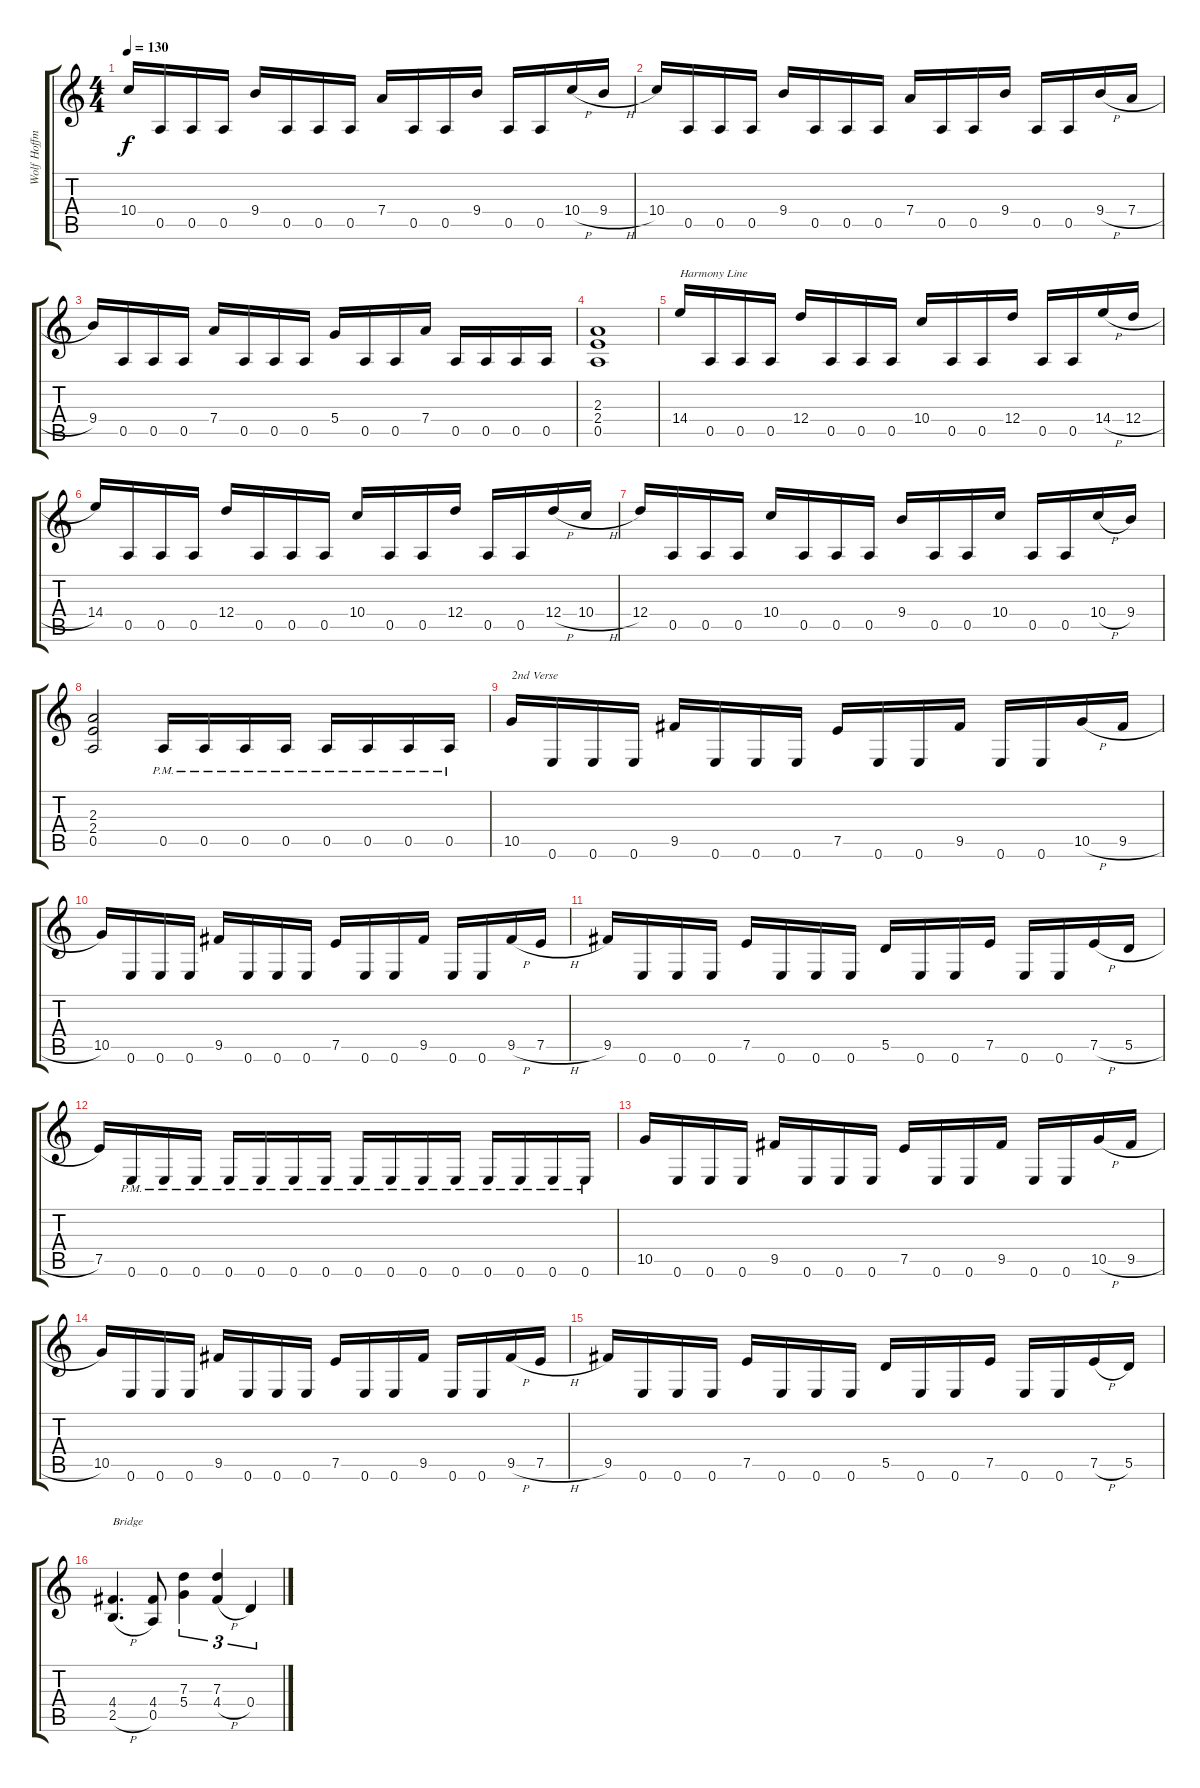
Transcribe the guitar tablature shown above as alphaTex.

\track ("Wolf Hoffmann" "Wolf Hoffm") {instrument acousticguitarsteel}
\staff {score tabs}
\tuning (E4 B3 G3 D3 A2 E2) {hide}
\ts (4 4)
\tempo 130
\clef g2
\ks c
10.4.16{dy f} 0.5.16 0.5.16 0.5.16 9.4.16 0.5.16 0.5.16 0.5.16 7.4.16 0.5.16 0.5.16 9.4.16 0.5.16 0.5.16 10.4{h}.16 9.4{h}.16 |
10.4.16 0.5.16 0.5.16 0.5.16 9.4.16 0.5.16 0.5.16 0.5.16 7.4.16 0.5.16 0.5.16 9.4.16 0.5.16 0.5.16 9.4{h}.16 7.4{h}.16 |
9.4.16 0.5.16 0.5.16 0.5.16 7.4.16 0.5.16 0.5.16 0.5.16 5.4.16 0.5.16 0.5.16 7.4.16 0.5.16 0.5.16 0.5.16 0.5.16 |
(2.3 2.4 0.5).1 |
14.4.16{txt "Harmony Line"} 0.5.16 0.5.16 0.5.16 12.4.16 0.5.16 0.5.16 0.5.16 10.4.16 0.5.16 0.5.16 12.4.16 0.5.16 0.5.16 14.4{h}.16 12.4{h}.16 |
14.4.16 0.5.16 0.5.16 0.5.16 12.4.16 0.5.16 0.5.16 0.5.16 10.4.16 0.5.16 0.5.16 12.4.16 0.5.16 0.5.16 12.4{h}.16 10.4{h}.16 |
12.4.16 0.5.16 0.5.16 0.5.16 10.4.16 0.5.16 0.5.16 0.5.16 9.4.16 0.5.16 0.5.16 10.4.16 0.5.16 0.5.16 10.4{h}.16 9.4.16 |
(2.3 2.4 0.5).2 0.5{pm}.16 0.5{pm}.16 0.5{pm}.16 0.5{pm}.16 0.5{pm}.16 0.5{pm}.16 0.5{pm}.16 0.5{pm}.16 |
10.5.16{txt "2nd Verse"} 0.6.16 0.6.16 0.6.16 9.5.16 0.6.16 0.6.16 0.6.16 7.5.16 0.6.16 0.6.16 9.5.16 0.6.16 0.6.16 10.5{h}.16 9.5{h}.16 |
10.5.16 0.6.16 0.6.16 0.6.16 9.5.16 0.6.16 0.6.16 0.6.16 7.5.16 0.6.16 0.6.16 9.5.16 0.6.16 0.6.16 9.5{h}.16 7.5{h}.16 |
9.5.16 0.6.16 0.6.16 0.6.16 7.5.16 0.6.16 0.6.16 0.6.16 5.5.16 0.6.16 0.6.16 7.5.16 0.6.16 0.6.16 7.5{h}.16 5.5{h}.16 |
7.5.16 0.6{pm}.16 0.6{pm}.16 0.6{pm}.16 0.6{pm}.16 0.6{pm}.16 0.6{pm}.16 0.6{pm}.16 0.6{pm}.16 0.6{pm}.16 0.6{pm}.16 0.6{pm}.16 0.6{pm}.16 0.6{pm}.16 0.6{pm}.16 0.6{pm}.16 |
10.5.16 0.6.16 0.6.16 0.6.16 9.5.16 0.6.16 0.6.16 0.6.16 7.5.16 0.6.16 0.6.16 9.5.16 0.6.16 0.6.16 10.5{h}.16 9.5{h}.16 |
10.5.16 0.6.16 0.6.16 0.6.16 9.5.16 0.6.16 0.6.16 0.6.16 7.5.16 0.6.16 0.6.16 9.5.16 0.6.16 0.6.16 9.5{h}.16 7.5{h}.16 |
9.5.16 0.6.16 0.6.16 0.6.16 7.5.16 0.6.16 0.6.16 0.6.16 5.5.16 0.6.16 0.6.16 7.5.16 0.6.16 0.6.16 7.5{h}.16 5.5.16 |
(4.4 2.5{h}).4{d txt "Bridge"} (4.4 0.5).8 (7.3 5.4).4{tu (3 2)} (7.3 4.4{h}).4{tu (3 2)} 0.4.4{tu (3 2)}
